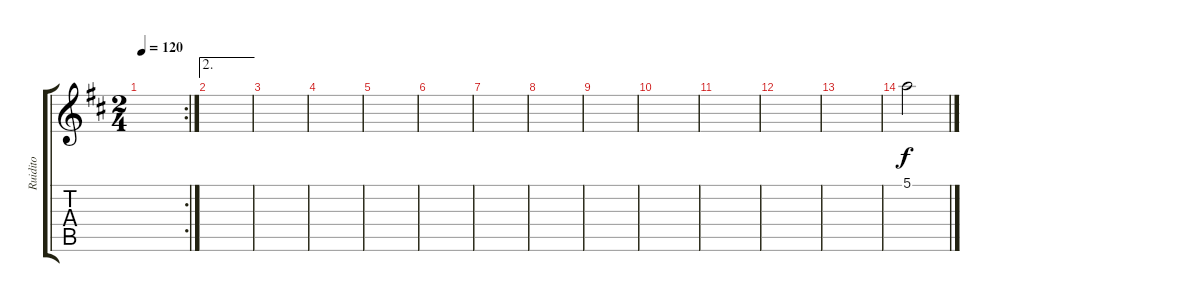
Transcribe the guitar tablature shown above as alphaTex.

\track ("Ruidito" "Ruidito") {instrument acousticguitarnylon}
\staff {score tabs}
\tuning (E4 B3 G3 D3 A2 E2) {hide}
\rc 2
\ts (2 4)
\tempo 120
\clef g2
\ks d
|
\ae 2
|
|
|
|
|
|
|
|
|
|
|
|
5.1.2
